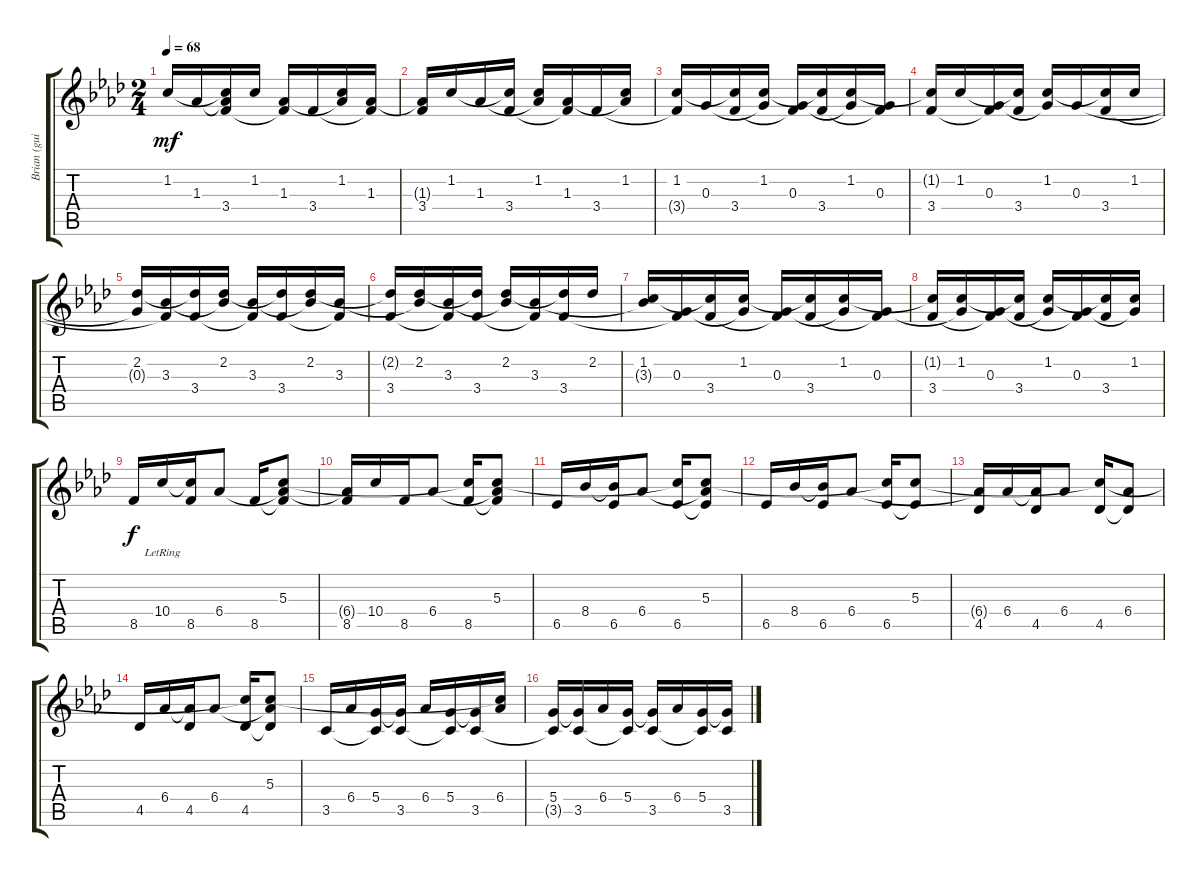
\track ("Brian (guitar)" "Brian (gui") {instrument acousticguitarnylon}
\staff {score tabs}
\tuning (E4 B3 G3 D3 A2 E2) {hide}
\ts (2 4)
\tempo 68
\clef g2
\ks fminor
1.2.16{dy mf} 1.3.16 (1.2{t} 1.3{t} 3.4).16 1.2.16 (1.3 3.4{t}).16 3.4.16 (1.2 1.3{t}).16 (1.3 3.4{t}).16 |
(1.3{t} 3.4).16 1.2.16 1.3.16 (1.2{t} 3.4).16 (1.2 1.3{t}).16 (1.3 3.4{t}).16 3.4.16 (1.2 1.3{t}).16 |
(1.2 3.4{t}).16 0.3.16 (1.2{t} 3.4).16 (1.2 0.3{t}).16 (0.3 3.4{t}).16 (1.2{t} 3.4).16 (1.2 0.3{t}).16 (0.3 3.4{t}).16 |
(1.2{t} 3.4).16 1.2.16 (0.3 3.4{t}).16 (1.2{t} 3.4).16 (1.2 0.3{t}).16 0.3.16 (1.2{t} 3.4).16 1.2.16 |
(2.2 0.3{t}).16 (3.3 3.4{t}).16 (2.2{t} 3.4).16 (2.2 3.3{t}).16 (3.3 3.4{t}).16 (2.2{t} 3.4).16 (2.2 3.3{t}).16 (3.3 3.4{t}).16 |
(2.2{t} 3.4).16 (2.2 3.3{t}).16 (3.3 3.4{t}).16 (2.2{t} 3.4).16 (2.2 3.3{t}).16 (3.3 3.4{t}).16 (2.2{t} 3.4).16 2.2.16 |
(1.2 3.3{t}).16 (0.3 3.4{t}).16 (1.2{t} 3.4).16 (1.2 0.3{t}).16 (0.3 3.4{t}).16 (1.2{t} 3.4).16 (1.2 0.3{t}).16 (0.3 3.4{t}).16 |
(1.2{t} 3.4).16 (1.2 0.3{t}).16 (0.3 3.4{t}).16 (1.2{t} 3.4).16 (1.2 0.3{t}).16 (0.3 3.4{t}).16 (1.2{t} 3.4).16 (1.2 0.3{t}).16 |
8.5.16{dy f} 10.4{lr}.16 (10.4{t} 8.5).16 6.4.8 8.5.16 (5.3 6.4{t} 8.5{t}).8 |
(6.4{t} 8.5).16 10.4.16 8.5.16 6.4.8 (5.3{t} 8.5).16 (5.3 6.4{t} 8.5{t}).8 |
6.5.16 8.4.16 (8.4{t} 6.5).16 6.4.8 (5.3{t} 6.5).16 (5.3 6.4{t} 6.5{t}).8 |
6.5.16 8.4.16 (8.4{t} 6.5).16 6.4.8 (5.3{t} 6.5).16 (5.3 6.5{t}).8 |
(6.4{t} 4.5).16 6.4.16 (6.4{t} 4.5).16 6.4.8 (5.3{t} 4.5).16 (6.4 4.5{t}).8 |
4.5.16 6.4.16 (6.4{t} 4.5).16 6.4.8 (5.3{t} 4.5).16 (5.3 6.4{t} 4.5{t}).8 |
3.5.16 6.4.16 (5.4 3.5{t}).16 (5.4{t} 3.5).16 6.4.16 (5.4 3.5{t}).16 (5.4{t} 3.5).16 (5.3{t} 6.4).16 |
(5.4 3.5{t}).16 (5.4{t} 3.5).16 6.4.16 (5.4 3.5{t}).16 (5.4{t} 3.5).16 6.4.16 (5.4 3.5{t}).16 (5.4{t} 3.5).16
